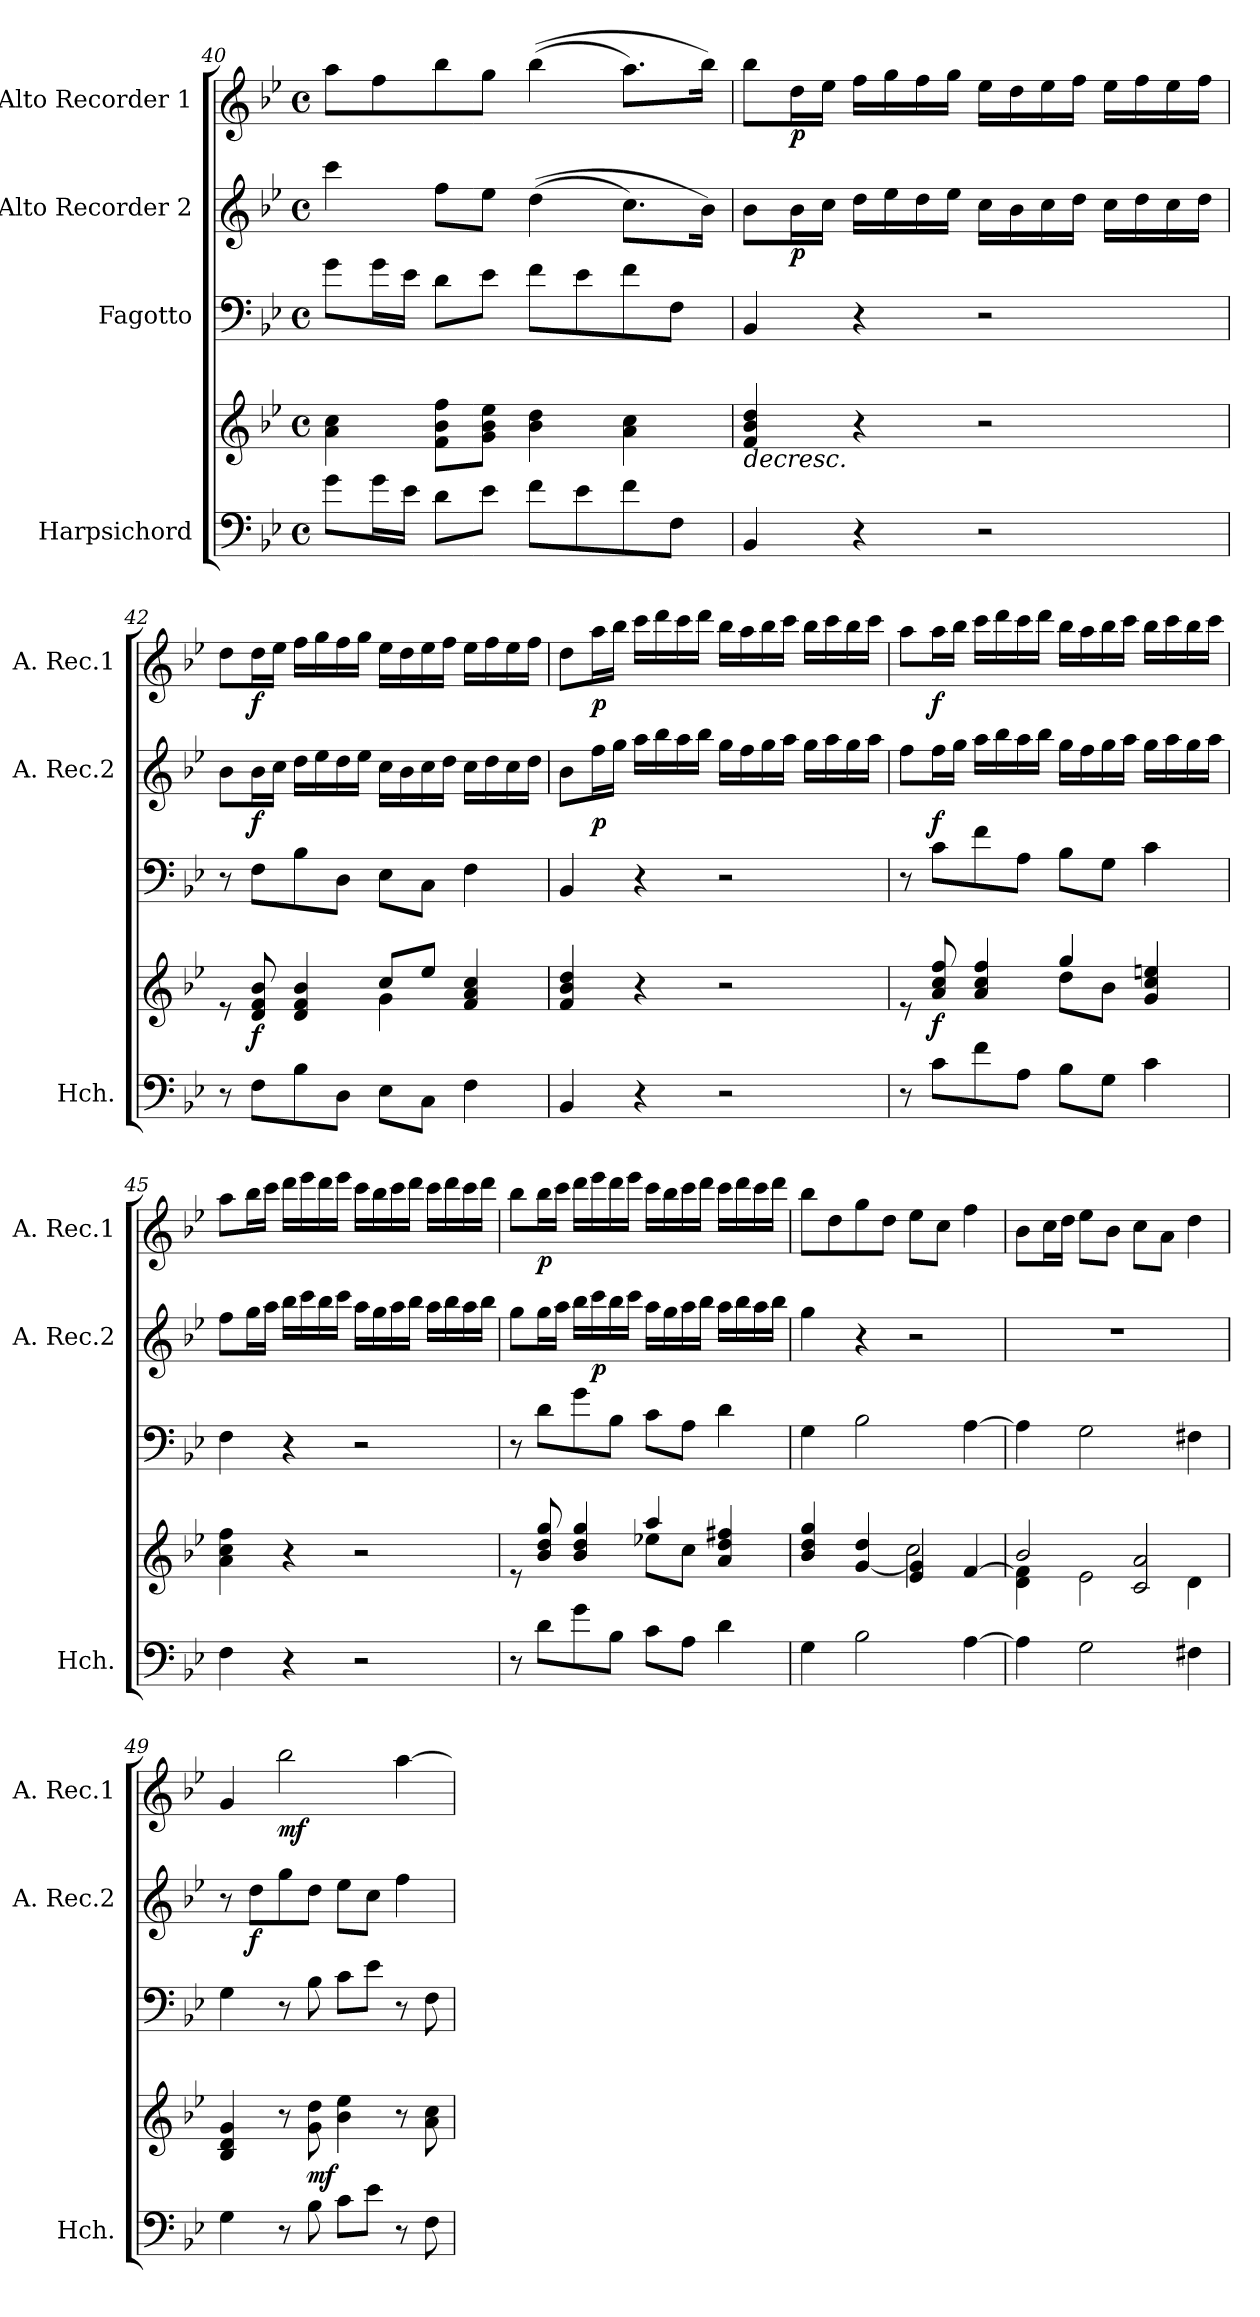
**kern	**kern	**dynam	**kern	**kern	**dynam	**kern	**dynam
*part4	*part4	*part4	*part3	*part2	*part2	*part1	*part1
*staff5	*staff4	*staff4/5	*staff3	*staff2	*staff2	*staff1	*staff1
*I"Harpsichord	*	*	*I"Fagotto	*I"Alto  Recorder 2	*	*I"Alto Recorder 1	*
*I'Hch.	*	*	*	*I'A. Rec.2	*	*I'A. Rec.1	*
*clefF4	*clefG2	*	*clefF4	*clefG2	*	*clefG2	*
*k[b-e-]	*k[b-e-]	*	*k[b-e-]	*k[b-e-]	*	*k[b-e-]	*
*M4/4	*M4/4	*	*M4/4	*M4/4	*	*M4/4	*
*met(c)	*met(c)	*	*met(c)	*met(c)	*	*met(c)	*
=40	=40	=40	=40	=40	=40	=40	=40
8g\L	4a\ 4cc\	.	8g\L	4ccc\	.	8aa\L	.
16g\L	.	.	16g\L	.	.	8ff\	.
16e-\JJ	.	.	16e-\JJ	.	.	.	.
8d\L	8f\ 8b-\ 8ff\L	.	8d\L	8ff\L	.	8bb-\	.
8e-\J	8g\ 8b-\ 8ee-\J	.	8e-\J	8ee-\J	.	8gg\J	.
8f\L	4b-\ 4dd\	.	8f\L	((4dd\	.	((4bb-\	.
8e-\	.	.	8e-\	.	.	.	.
8f\	4a\ 4cc\	.	8f\	8.cc\L)	.	8.aa\L)	.
8F\J	.	.	8F\J	.	.	.	.
.	.	.	.	16b-\Jk)	.	16bb-\Jk)	.
=41	=41	=41	=41	=41	=41	=41	=41
!	!	!LO:HP:b	!	!	!	!	!
4BB-/	4f/ 4b-/ 4dd/	>	4BB-/	8b-\L	.	8bb-\L	.
!	!	!	!	!	!LO:DY:b	!	!LO:DY:b
.	.	.	.	16b-\L	p	16dd\L	p
.	.	.	.	16cc\JJ	.	16ee-\JJ	.
4r	4r	.	4r	16dd\LL	.	16ff\LL	.
.	.	.	.	16ee-\	.	16gg\	.
.	.	.	.	16dd\	.	16ff\	.
.	.	.	.	16ee-\JJ	.	16gg\JJ	.
2r	2r	.	2r	16cc\LL	.	16ee-\LL	.
.	.	.	.	16b-\	.	16dd\	.
.	.	.	.	16cc\	.	16ee-\	.
.	.	.	.	16dd\JJ	.	16ff\JJ	.
.	.	.	.	16cc\LL	.	16ee-\LL	.
.	.	.	.	16dd\	.	16ff\	.
.	.	.	.	16cc\	.	16ee-\	.
.	.	.	.	16dd\JJ	.	16ff\JJ	.
=42	=42	=42	=42	=42	=42	=42	=42
*	*^	*	*	*	*	*	*
8r	8re	2ryy	.	8r	8b-\L	.	8dd\L	.
!	!	!	!LO:DY:b	!	!	!LO:DY:b	!	!LO:DY:b
8F\L	8d/ 8f/ 8b-/	.	f	8F\L	16b-\L	f	16dd\L	f
.	.	.	.	.	16cc\JJ	.	16ee-\JJ	.
8B-\	4d/ 4f/ 4b-/	.	.	8B-\	16dd\LL	.	16ff\LL	.
.	.	.	.	.	16ee-\	.	16gg\	.
8D\J	.	.	.	8D\J	16dd\	.	16ff\	.
.	.	.	.	.	16ee-\JJ	.	16gg\JJ	.
8E-\L	8cc/L	4g\	.	8E-\L	16cc\LL	.	16ee-\LL	.
.	.	.	.	.	16b-\	.	16dd\	.
8C\J	8ee-/J	.	.	8C\J	16cc\	.	16ee-\	.
.	.	.	.	.	16dd\JJ	.	16ff\JJ	.
4F\	4f/ 4a/ 4cc/	4ryy	.	4F\	16cc\LL	.	16ee-\LL	.
.	.	.	.	.	16dd\	.	16ff\	.
.	.	.	.	.	16cc\	.	16ee-\	.
.	.	.	.	.	16dd\JJ	.	16ff\JJ	.
*	*v	*v	*	*	*	*	*	*
!!LO:PB:g=z
=43	=43	=43	=43	=43	=43	=43	=43
4BB-/	4f/ 4b-/ 4dd/	.	4BB-/	8b-\L	.	8dd\L	.
!	!	!	!	!	!LO:DY:b	!	!LO:DY:b
.	.	.	.	16ff\L	p	16aa\L	p
.	.	.	.	16gg\JJ	.	16bb-\JJ	.
4r	4r	.	4r	16aa\LL	.	16ccc\LL	.
.	.	.	.	16bb-\	.	16ddd\	.
.	.	.	.	16aa\	.	16ccc\	.
.	.	.	.	16bb-\JJ	.	16ddd\JJ	.
2r	2r	]	2r	16gg\LL	.	16bb-\LL	.
.	.	.	.	16ff\	.	16aa\	.
.	.	.	.	16gg\	.	16bb-\	.
.	.	.	.	16aa\JJ	.	16ccc\JJ	.
.	.	.	.	16gg\LL	.	16bb-\LL	.
.	.	.	.	16aa\	.	16ccc\	.
.	.	.	.	16gg\	.	16bb-\	.
.	.	.	.	16aa\JJ	.	16ccc\JJ	.
=44	=44	=44	=44	=44	=44	=44	=44
*	*^	*	*	*	*	*	*
8r	8re	2ryy	.	8r	8ff\L	.	8aa\L	.
!	!	!	!LO:DY:b	!	!	!LO:DY:b	!	!LO:DY:b
8c\L	8a/ 8cc/ 8ff/	.	f	8c\L	16ff\L	f	16aa\L	f
.	.	.	.	.	16gg\JJ	.	16bb-\JJ	.
8f\	4a/ 4cc/ 4ff/	.	.	8f\	16aa\LL	.	16ccc\LL	.
.	.	.	.	.	16bb-\	.	16ddd\	.
8A\J	.	.	.	8A\J	16aa\	.	16ccc\	.
.	.	.	.	.	16bb-\JJ	.	16ddd\JJ	.
8B-\L	4gg/	8dd\L	.	8B-\L	16gg\LL	.	16bb-\LL	.
.	.	.	.	.	16ff\	.	16aa\	.
8G\J	.	8b-\J	.	8G\J	16gg\	.	16bb-\	.
.	.	.	.	.	16aa\JJ	.	16ccc\JJ	.
4c\	4g/ 4cc/ 4een/	4ryy	.	4c\	16gg\LL	.	16bb-\LL	.
.	.	.	.	.	16aa\	.	16ccc\	.
.	.	.	.	.	16gg\	.	16bb-\	.
.	.	.	.	.	16aa\JJ	.	16ccc\JJ	.
*	*v	*v	*	*	*	*	*	*
=45	=45	=45	=45	=45	=45	=45	=45
4F\	4a\ 4cc\ 4ff\	.	4F\	8ff\L	.	8aa\L	.
.	.	.	.	16gg\L	.	16bb-\L	.
.	.	.	.	16aa\JJ	.	16ccc\JJ	.
4r	4r	.	4r	16bb-\LL	.	16ddd\LL	.
.	.	.	.	16ccc\	.	16eee-\	.
.	.	.	.	16bb-\	.	16ddd\	.
.	.	.	.	16ccc\JJ	.	16eee-\JJ	.
2r	2r	.	2r	16aa\LL	.	16ccc\LL	.
.	.	.	.	16gg\	.	16bb-\	.
.	.	.	.	16aa\	.	16ccc\	.
.	.	.	.	16bb-\JJ	.	16ddd\JJ	.
.	.	.	.	16aa\LL	.	16ccc\LL	.
.	.	.	.	16bb-\	.	16ddd\	.
.	.	.	.	16aa\	.	16ccc\	.
.	.	.	.	16bb-\JJ	.	16ddd\JJ	.
!!LO:LB:g=z
=46	=46	=46	=46	=46	=46	=46	=46
*	*^	*	*	*	*	*	*
8r	8re	2ryy	.	8r	8gg\L	.	8bb-\L	.
!	!	!	!	!	!	!	!	!LO:DY:b
8d\L	8b-/ 8dd/ 8gg/	.	.	8d\L	16gg\L	.	16bb-\L	p
.	.	.	.	.	16aa\JJ	.	16ccc\JJ	.
8g\	4b-/ 4dd/ 4gg/	.	.	8g\	16bb-\LL	.	16ddd\LL	.
!	!	!	!	!	!	!LO:DY:b	!	!
.	.	.	.	.	16ccc\	p	16eee-\	.
8B-\J	.	.	.	8B-\J	16bb-\	.	16ddd\	.
.	.	.	.	.	16ccc\JJ	.	16eee-\JJ	.
8c\L	4aa/	8ee-X\L	.	8c\L	16aa\LL	.	16ccc\LL	.
.	.	.	.	.	16gg\	.	16bb-\	.
8A\J	.	8cc\J	.	8A\J	16aa\	.	16ccc\	.
.	.	.	.	.	16bb-\JJ	.	16ddd\JJ	.
4d\	4a/ 4dd/ 4ff#X/	4ryy	.	4d\	16aa\LL	.	16ccc\LL	.
.	.	.	.	.	16bb-\	.	16ddd\	.
.	.	.	.	.	16aa\	.	16ccc\	.
.	.	.	.	.	16bb-\JJ	.	16ddd\JJ	.
=47	=47	=47	=47	=47	=47	=47	=47	=47
4G\	4b-/ 4dd/ 4gg/	2ryy	.	4G\	4gg\	.	8bb-\L	.
.	.	.	.	.	.	.	8dd\	.
2B-\	[4g/ 4dd/	.	.	2B-\	4r	.	8gg\	.
.	.	.	.	.	.	.	8dd\J	.
.	4e-/ 4g/]	2cc\	.	.	2r	.	8ee-\L	.
.	.	.	.	.	.	.	8cc\J	.
[4A\	[4f/	.	.	[4A\	.	.	4ff\	.
=48	=48	=48	=48	=48	=48	=48	=48	=48
4A\]	2b-/	4d\ 4f\]	.	4A\]	1r	.	8b-\L	.
.	.	.	.	.	.	.	16cc\L	.
.	.	.	.	.	.	.	16dd\JJ	.
2G\	.	2e-\	.	2G\	.	.	8ee-\L	.
.	.	.	.	.	.	.	8b-\J	.
.	2c/ 2a/	.	.	.	.	.	8cc\L	.
.	.	.	.	.	.	.	8a\J	.
4F#X\	.	4d\	.	4F#X\	.	.	4dd\	.
*	*v	*v	*	*	*	*	*	*
=49	=49	=49	=49	=49	=49	=49	=49
4G\	4B-/ 4d/ 4g/	.	4G\	8r	.	4g/	.
!	!	!	!	!	!LO:DY:b	!	!
.	.	.	.	8dd\L	f	.	.
!	!	!	!	!	!	!	!LO:DY:b
8r	8r	.	8r	8gg\	.	2bb-\	mf
!	!	!LO:DY:b	!	!	!	!	!
8B-\	8g\ 8dd\	mf	8B-\	8dd\J	.	.	.
8c\L	4b-\ 4ee-\	.	8c\L	8ee-\L	.	.	.
8e-\J	.	.	8e-\J	8cc\J	.	.	.
8r	8r	.	8r	4ff\	.	[4aa\	.
8F\	8a\ 8cc\	.	8F\	.	.	.	.
=	=	=	=	=	=	=	=
*-	*-	*-	*-	*-	*-	*-	*-
